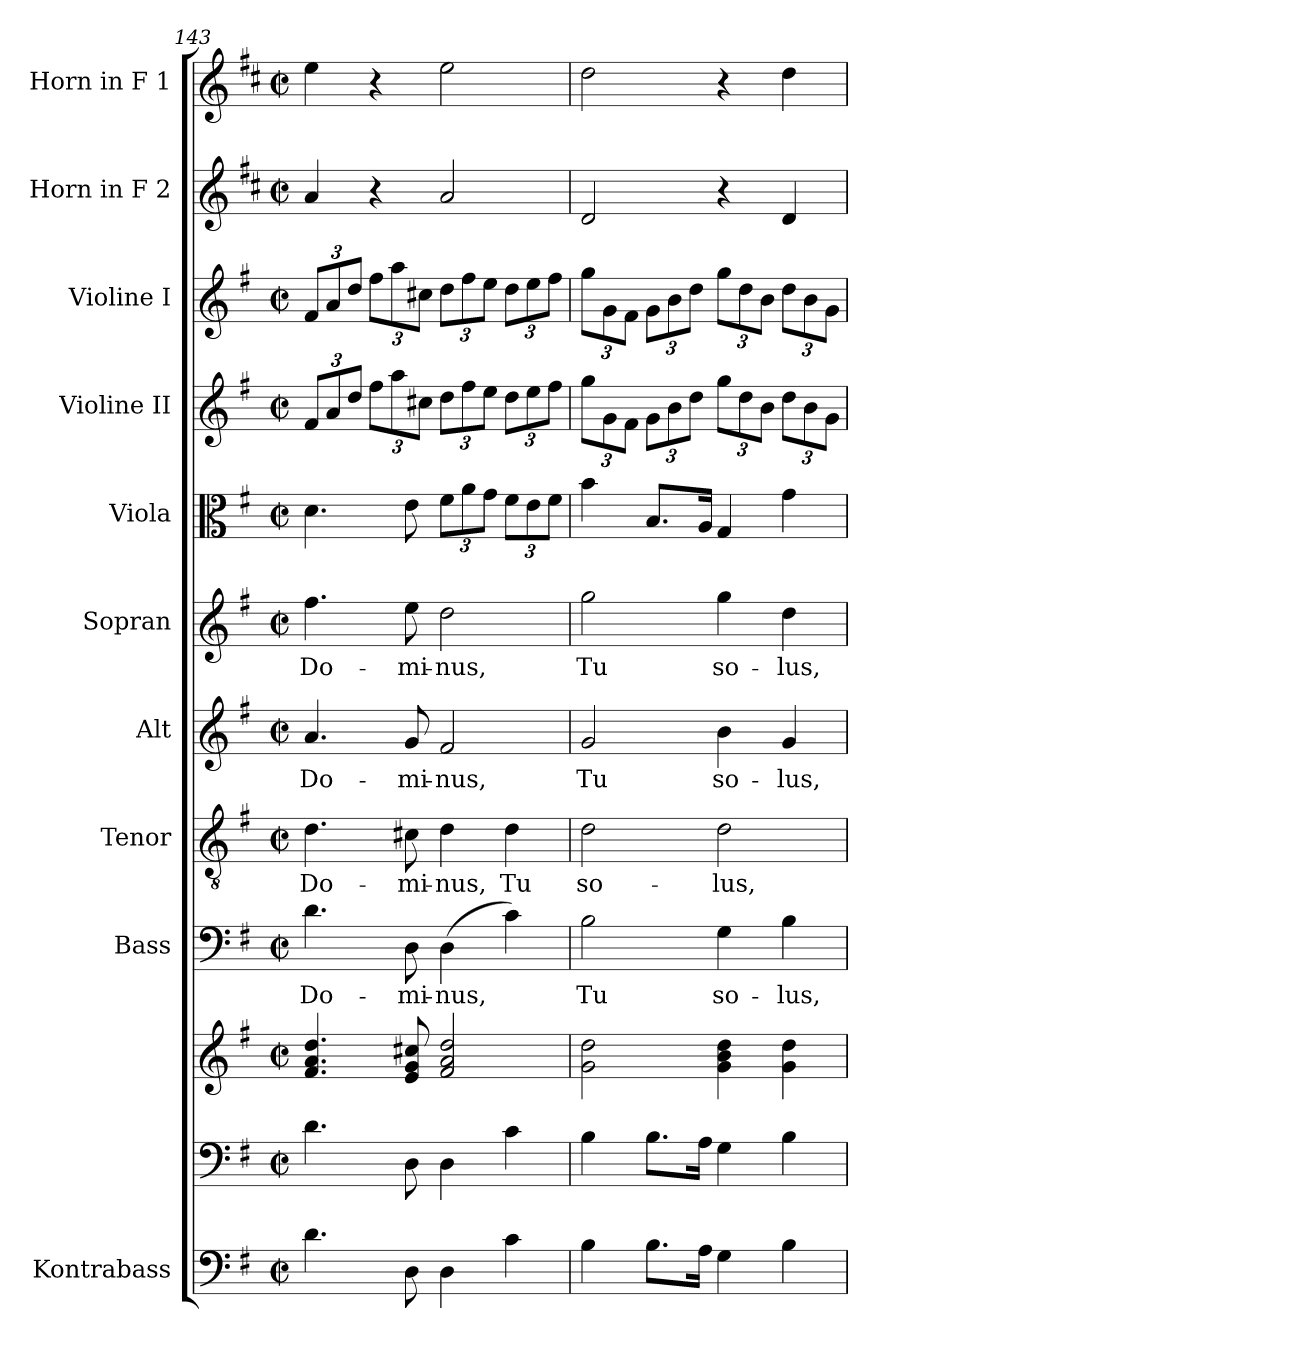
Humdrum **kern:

**kern	**kern	**kern	**kern	**text	**kern	**text	**kern	**text	**kern	**text	**kern	**kern	**kern	**kern	**kern
*part11	*part10	*part10	*part9	*part9	*part8	*part8	*part7	*part7	*part6	*part6	*part5	*part4	*part3	*part2	*part1
*staff12	*staff11	*staff10	*staff9	*staff9	*staff8	*staff8	*staff7	*staff7	*staff6	*staff6	*staff5	*staff4	*staff3	*staff2	*staff1
*I"Kontrabass	*	*	*I"Bass	*	*I"Tenor	*	*I"Alt	*	*I"Sopran	*	*I"Viola	*I"Violine II	*I"Violine I	*I"Horn in F 2	*I"Horn in F 1
*I'Kb.	*	*	*I'B.	*	*I'T.	*	*I'A.	*	*I'S.	*	*I'Vla.	*I'Vl. II	*I'Vl. I	*	*
!!LO:PB:g=z
*clefF4	*clefF4	*clefG2	*clefF4	*	*clefGv2	*	*clefG2	*	*clefG2	*	*clefC3	*clefG2	*clefG2	*clefG2	*clefG2
*ITrd7c12	*	*	*	*	*	*	*	*	*	*	*	*	*	*ITrd4c7	*ITrd4c7
*k[f#]	*k[f#]	*k[f#]	*k[f#]	*	*k[f#]	*	*k[f#]	*	*k[f#]	*	*k[f#]	*k[f#]	*k[f#]	*k[f#]	*k[f#]
*G:	*G:	*G:	*G:	*	*G:	*	*G:	*	*G:	*	*G:	*G:	*G:	*G:	*G:
*M2/2	*M2/2	*M2/2	*M2/2	*	*M2/2	*	*M2/2	*	*M2/2	*	*M2/2	*M2/2	*M2/2	*M2/2	*M2/2
*met(c|)	*met(c|)	*met(c|)	*met(c|)	*	*met(c|)	*	*met(c|)	*	*met(c|)	*	*met(c|)	*met(c|)	*met(c|)	*met(c|)	*met(c|)
=143	=143	=143	=143	=143	=143	=143	=143	=143	=143	=143	=143	=143	=143	=143	=143
!	!	!	!	!LO:LY:b	!	!LO:LY:b	!	!LO:LY:b	!	!LO:LY:b	!	!	!	!	!
*	*	*	*	*	*	*	*	*	*	*	*	*Xbrackettup	*Xbrackettup	*	*
4.D\	4.d\	4.f#/ 4.a/ 4.dd/	4.d\	Do-	4.d\	Do-	4.a/	Do-	4.ff#\	Do-	4.d\	12f#/L	12f#/L	4d/	4a\
.	.	.	.	.	.	.	.	.	.	.	.	12a/	12a/	.	.
.	.	.	.	.	.	.	.	.	.	.	.	12dd/J	12dd/J	.	.
.	.	.	.	.	.	.	.	.	.	.	.	12ff#\L	12ff#\L	4r	4r
.	.	.	.	.	.	.	.	.	.	.	.	12aa\	12aa\	.	.
!	!	!	!	!LO:LY:b	!	!LO:LY:b	!	!LO:LY:b	!	!LO:LY:b	!	!	!	!	!
8DD\	8D\	8e/ 8g/ 8cc#X/	8D\	-mi-	8c#X\	-mi-	8g/	-mi-	8ee\	-mi-	8e\	.	.	.	.
.	.	.	.	.	.	.	.	.	.	.	.	12cc#X\J	12cc#X\J	.	.
!	!	!	!	!LO:LY:b	!	!LO:LY:b	!	!LO:LY:b	!	!LO:LY:b	!	!	!	!	!
*	*	*	*	*	*	*	*	*	*	*	*Xbrackettup	*	*	*	*
4DD\	4D\	2f#/ 2a/ 2dd/	(>4D\	-nus,	4d\	-nus,	2f#/	-nus,	2dd\	-nus,	12f#\L	12dd\L	12dd\L	2d/	2a\
.	.	.	.	.	.	.	.	.	.	.	12a\	12ff#\	12ff#\	.	.
.	.	.	.	.	.	.	.	.	.	.	12g\J	12ee\J	12ee\J	.	.
!	!	!	!	!	!	!LO:LY:b	!	!	!	!	!	!	!	!	!
4C\	4c\	.	4c\)	.	4d\	Tu	.	.	.	.	12f#\L	12dd\L	12dd\L	.	.
.	.	.	.	.	.	.	.	.	.	.	12e\	12ee\	12ee\	.	.
.	.	.	.	.	.	.	.	.	.	.	12f#\J	12ff#\J	12ff#\J	.	.
=144	=144	=144	=144	=144	=144	=144	=144	=144	=144	=144	=144	=144	=144	=144	=144
!	!	!	!	!LO:LY:b	!	!LO:LY:b	!	!LO:LY:b	!	!LO:LY:b	!	!	!	!	!
4BB\	4B\	2g\ 2dd\	2B\	Tu	2d\	so-	2g/	Tu	2gg\	Tu	4b\	12gg\L	12gg\L	2G/	2g\
.	.	.	.	.	.	.	.	.	.	.	.	12g\	12g\	.	.
.	.	.	.	.	.	.	.	.	.	.	.	12f#\J	12f#\J	.	.
8.BB\L	8.B\L	.	.	.	.	.	.	.	.	.	8.B/L	12g\L	12g\L	.	.
.	.	.	.	.	.	.	.	.	.	.	.	12b\	12b\	.	.
.	.	.	.	.	.	.	.	.	.	.	.	12dd\J	12dd\J	.	.
16AA\Jk	16A\Jk	.	.	.	.	.	.	.	.	.	16A/Jk	.	.	.	.
!	!	!	!	!LO:LY:b	!	!LO:LY:b	!	!LO:LY:b	!	!LO:LY:b	!	!	!	!	!
4GG\	4G\	4g\ 4b\ 4dd\	4G\	so-	2d\	-lus,	4b\	so-	4gg\	so-	4G/	12gg\L	12gg\L	4r	4r
.	.	.	.	.	.	.	.	.	.	.	.	12dd\	12dd\	.	.
.	.	.	.	.	.	.	.	.	.	.	.	12b\J	12b\J	.	.
!	!	!	!	!LO:LY:b	!	!	!	!LO:LY:b	!	!LO:LY:b	!	!	!	!	!
4BB\	4B\	4g\ 4dd\	4B\	-lus,	.	.	4g/	-lus,	4dd\	-lus,	4g\	12dd\L	12dd\L	4G/	4g\
.	.	.	.	.	.	.	.	.	.	.	.	12b\	12b\	.	.
.	.	.	.	.	.	.	.	.	.	.	.	12g\J	12g\J	.	.
=	=	=	=	=	=	=	=	=	=	=	=	=	=	=	=
*-	*-	*-	*-	*-	*-	*-	*-	*-	*-	*-	*-	*-	*-	*-	*-
